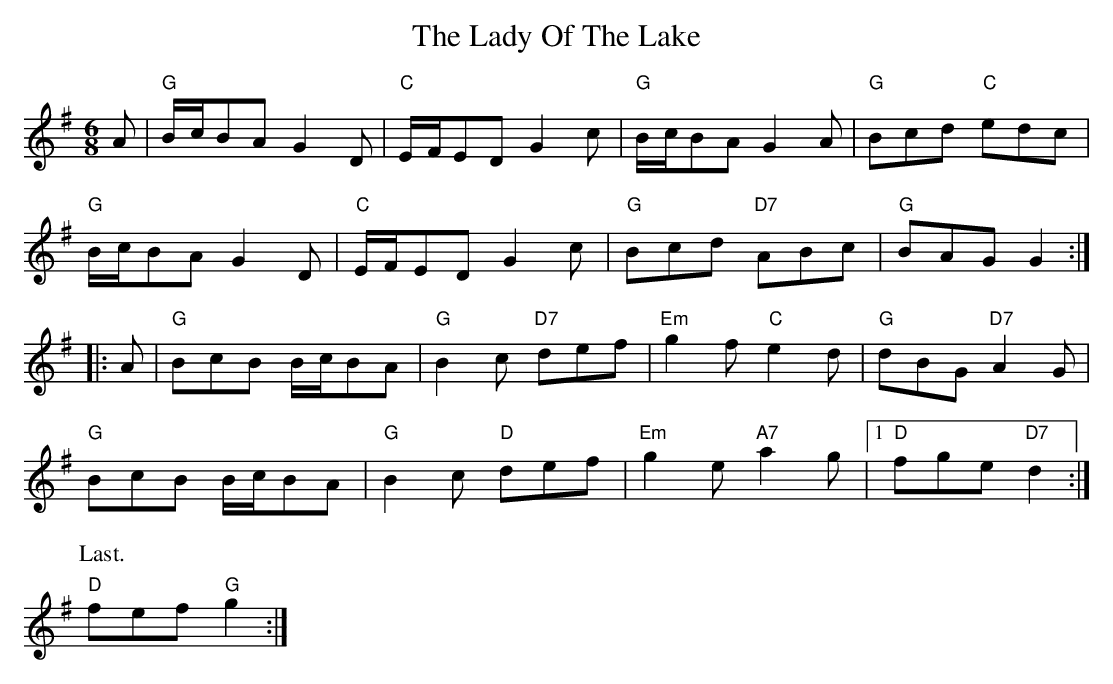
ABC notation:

X:1
T:The Lady Of The Lake
M:6/8
K:G
A|"G"B/2-c/2BA G2D|"C"E/2-F/2ED G2c|"G"B/2-c/2BA G2A|"G"Bcd "C"edc|
"G"B/2-c/2BA G2D|"C"E/2-F/2ED G2c|"G"Bcd "D7"ABc|"G"BAG G2:|
|:A|"G"BcB B/2-c/2BA|"G"B2c "D7"def|"Em"g2f "C"e2d|"G"dBG "D7"A2G|
"G"BcB B/2-c/2BA|"G"B2c "D"def|"Em"g2e "A7"a2g|1"D"fge "D7"d2:|
P:Last.
"D"fef "G"g2:|
